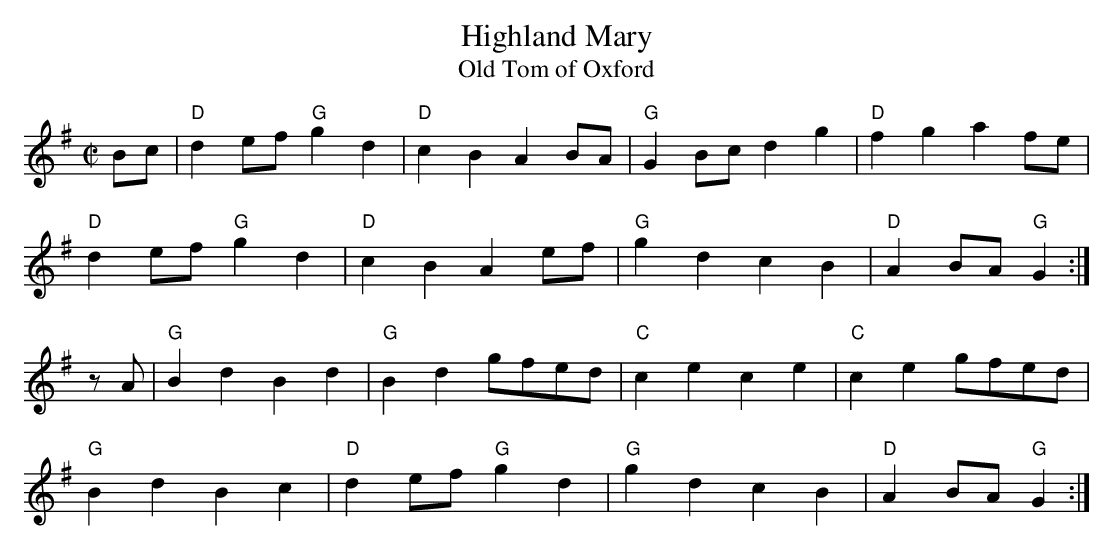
X:1
T: Highland Mary
T: Old Tom of Oxford
M: C|
L: 1/4
K: Gmaj
B/c/ | "D" d e/f/ "G" g d | "D" c B A B/A/ | "G" G B/c/ d g | "D" f g a f/e/ |
       "D" d e/f/ "G" g d | "D" c B A e/f/ | "G" g d c B | "D" A B/A/ "G" G :|
z/A/ | "G" B d B d | "G" B d g/f/e/d/ | "C" c e c e | "C" c e g/f/e/d/ |
       "G" B d B c | "D" d e/f/ "G" g d | "G" g d c B | "D" A B/A/ "G" G :|
